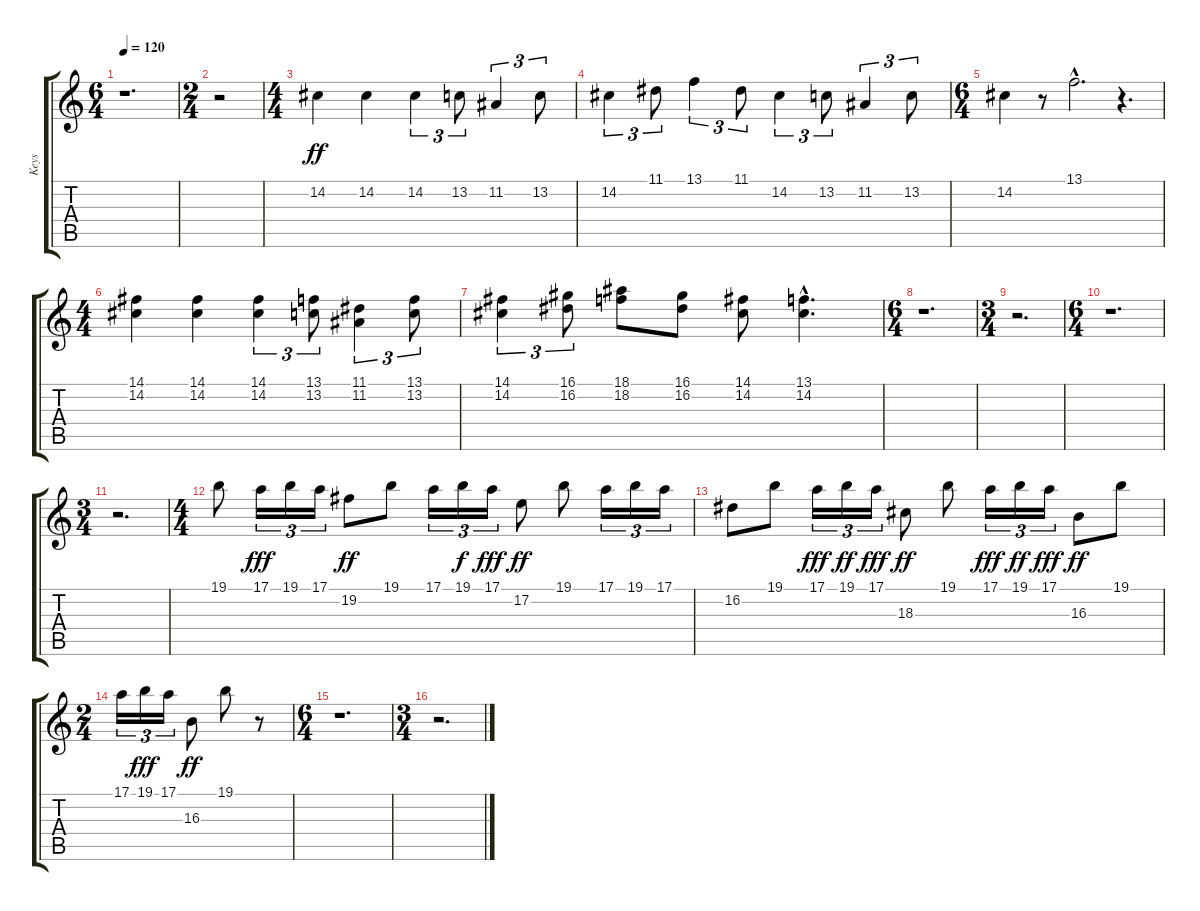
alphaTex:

\track ("Keys" "Keys") {instrument rockorgan}
\staff {score tabs}
\tuning (E4 B3 G3 D3 A2 E2) {hide}
\ts (6 4)
\tempo 120
\clef g2
\ks c
r.1{d dy ff} |
\ts (2 4)
r.2 |
\ts (4 4)
14.2.4{volume 12 instrument panflute} 14.2.4 14.2.4{tu (3 2)} 13.2.8{tu (3 2)} 11.2.4{tu (3 2)} 13.2.8{tu (3 2)} |
14.2.4{tu (3 2)} 11.1.8{tu (3 2)} 13.1.4{tu (3 2)} 11.1.8{tu (3 2)} 14.2.4{tu (3 2)} 13.2.8{tu (3 2)} 11.2.4{tu (3 2)} 13.2.8{tu (3 2)} |
\ts (6 4)
14.2.4 r.8 13.1{hac}.2{d} r.4{d} |
\ts (4 4)
(14.1 14.2).4 (14.1 14.2).4 (14.1 14.2).4{tu (3 2)} (13.1 13.2).8{tu (3 2)} (11.1 11.2).4{tu (3 2)} (13.1 13.2).8{tu (3 2)} |
(14.1 14.2).4{tu (3 2)} (16.1 16.2).8{tu (3 2)} (18.1 18.2).8 (16.1 16.2).8 (14.1 14.2).8 (13.1{hac} 14.2{hac}).4{d} |
\ts (6 4)
r.1{d} |
\ts (3 4)
r.2{d} |
\ts (6 4)
r.1{d} |
\ts (3 4)
r.2{d} |
\ts (4 4)
19.1.8{instrument rockorgan} 17.1.16{tu (3 2) dy fff} 19.1.16{tu (3 2)} 17.1.16{tu (3 2)} 19.2.8{dy ff} 19.1.8 17.1.16{tu (3 2)} 19.1.16{tu (3 2) dy f} 17.1.16{tu (3 2) dy fff} 17.2.8{dy ff} 19.1.8 17.1.16{tu (3 2)} 19.1.16{tu (3 2)} 17.1.16{tu (3 2)} |
16.2.8 19.1.8 17.1.16{tu (3 2) dy fff} 19.1.16{tu (3 2) dy ff} 17.1.16{tu (3 2) dy fff} 18.3.8{dy ff} 19.1.8 17.1.16{tu (3 2) dy fff} 19.1.16{tu (3 2) dy ff} 17.1.16{tu (3 2) dy fff} 16.3.8{dy ff} 19.1.8 |
\ts (2 4)
17.1.16{tu (3 2)} 19.1.16{tu (3 2) dy fff} 17.1.16{tu (3 2)} 16.3.8{dy ff} 19.1.8 r.8 |
\ts (6 4)
r.1{d} |
\ts (3 4)
r.2{d}
